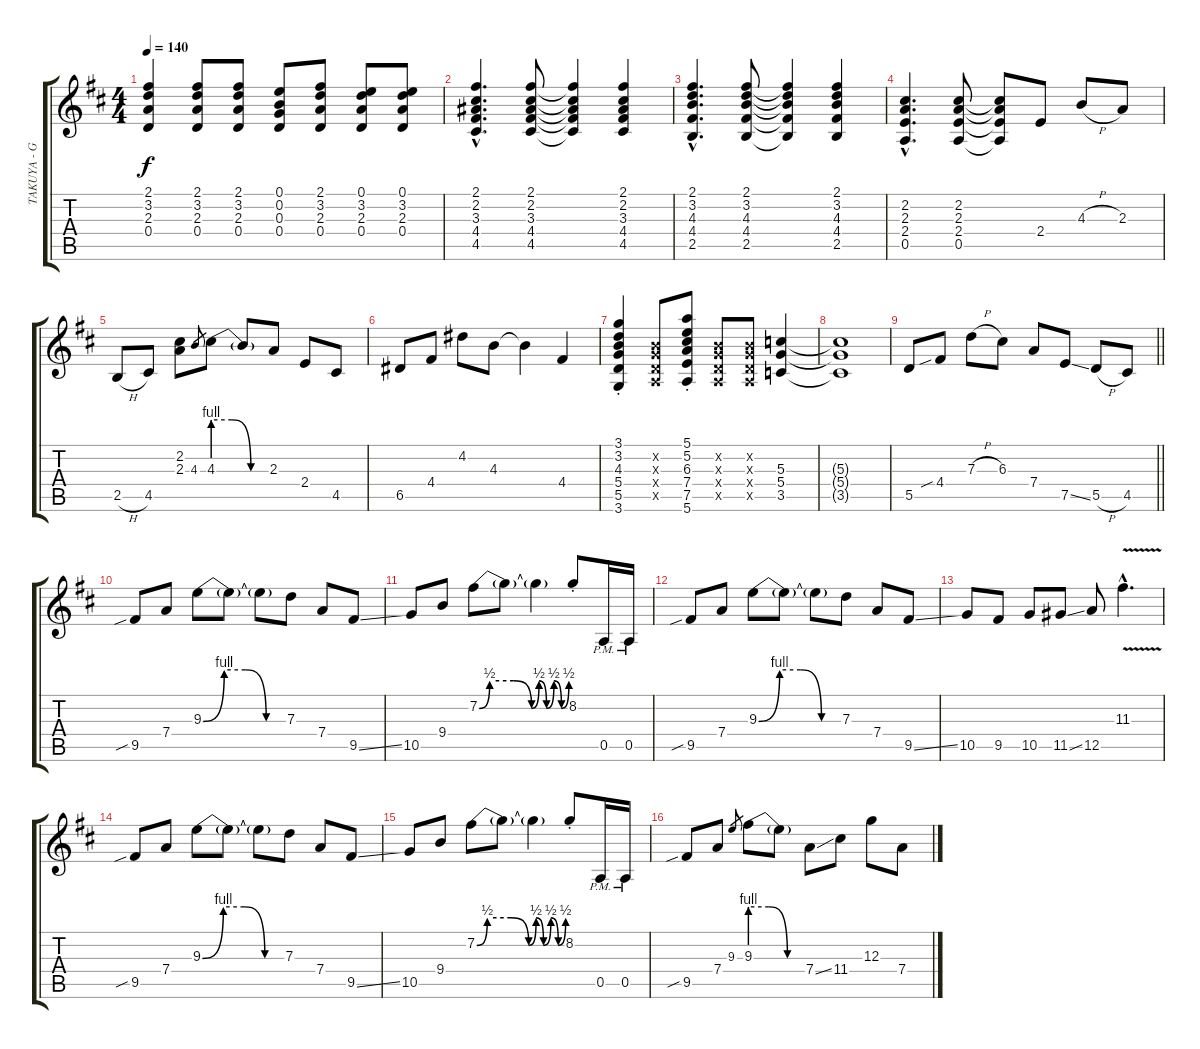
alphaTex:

\track ("TAKUYA - Guitar 1" "TAKUYA - G") {instrument overdrivenguitar}
\staff {score tabs}
\tuning (E4 B3 G3 D3 A2 E2) {hide}
\ts (4 4)
\tempo 140
\clef g2
\ks d
(2.1 3.2 2.3 0.4).4{dy f} (2.1 3.2 2.3 0.4).8 (2.1 3.2 2.3 0.4).8 (0.1 0.2 0.3 0.4).8 (2.1 3.2 2.3 0.4).8 (0.1 3.2 2.3 0.4).8 (0.1 3.2 2.3 0.4).8 |
(2.1{hac} 2.2{hac} 3.3{hac} 4.4{hac} 4.5{hac}).4{d} (2.1 2.2 3.3 4.4 4.5).8 (2.1{t} 2.2{t} 3.3{t} 4.4{t} 4.5{t}).4 (2.1 2.2 3.3 4.4 4.5).4 |
(2.1{hac} 3.2{hac} 4.3{hac} 4.4{hac} 2.5{hac}).4{d} (2.1 3.2 4.3 4.4 2.5).8 (2.1{t} 3.2{t} 4.3{t} 4.4{t} 2.5{t}).4 (2.1 3.2 4.3 4.4 2.5).4 |
(2.2{hac} 2.3{hac} 2.4{hac} 0.5{hac}).4{d} (2.2 2.3 2.4 0.5).8 (2.2{t} 2.3{t} 2.4{t} 0.5{t}).8 2.4.8{volume 16} 4.3{h}.8 2.3.8 |
2.5{h}.8 4.5.8 (2.2 2.3).8 4.3.8{gr} 4.3{be (custom 0 4 20 4 40 0 60 0)}.8 4.3{t}.8 2.3.8 2.4.8 4.5.8 |
6.5.8 4.4.8 4.2.8 4.3.8 4.3{t}.4 4.4.4 |
(3.1{st} 3.2{st} 4.3{st} 5.4{st} 5.5{st} 3.6{st}).4 (0.2{x} 0.3{x} 0.4{x} 0.5{x}).8 (5.1{st} 5.2{st} 6.3{st} 7.4{st} 7.5{st} 5.6{st}).8 (0.2{x} 0.3{x} 0.4{x} 0.5{x}).8 (0.2{x} 0.3{x} 0.4{x} 0.5{x}).8 (5.3 5.4 3.5).4 |
(5.3{t} 5.4{t} 3.5{t}).1 |
\barLineRight lightlight
5.5.8{volume 16} 4.4{sib}.8 7.3{h}.8 6.3.8 7.4.8 7.5{ss}.8 5.5{h}.8 4.5.8 |
9.5{sib}.8 7.4.8 9.3{be (custom 0 0 15 4 30 4 45 0 60 0)}.8 9.3{t}.8 9.3{t}.8 7.3.8 7.4.8 9.5{ss}.8 |
10.5.8 9.4.8 7.2{be (custom 0 0 7 2 23 2 35 0 40 2 45 0 50 2 55 0 60 2)}.8 7.2{t}.8 7.2{t}.4 8.2{st}.8 0.5{pm}.16 0.5{pm}.16 |
9.5{sib}.8 7.4.8 9.3{be (custom 0 0 15 4 30 4 45 0 60 0)}.8 9.3{t}.8 9.3{t}.8 7.3.8 7.4.8 9.5{ss}.8 |
10.5.8 9.5.8 10.5.8 11.5{ss}.8 12.5.8 11.3{v hac}.4{d} |
9.5{sib}.8 7.4.8 9.3{be (custom 0 0 15 4 30 4 45 0 60 0)}.8 9.3{t}.8 9.3{t}.8 7.3.8 7.4.8 9.5{ss}.8 |
10.5.8 9.4.8 7.2{be (custom 0 0 7 2 23 2 35 0 40 2 45 0 50 2 55 0 60 2)}.8 7.2{t}.8 7.2{t}.4 8.2{st}.8 0.5{pm}.16 0.5{pm}.16 |
9.5{sib}.8 7.4.8 9.3.8{gr} 9.3{be (custom 0 4 20 4 40 0 60 0)}.8 9.3{t}.8 7.4{ss}.8 11.4.8 12.3.8 7.4{ss}.8
